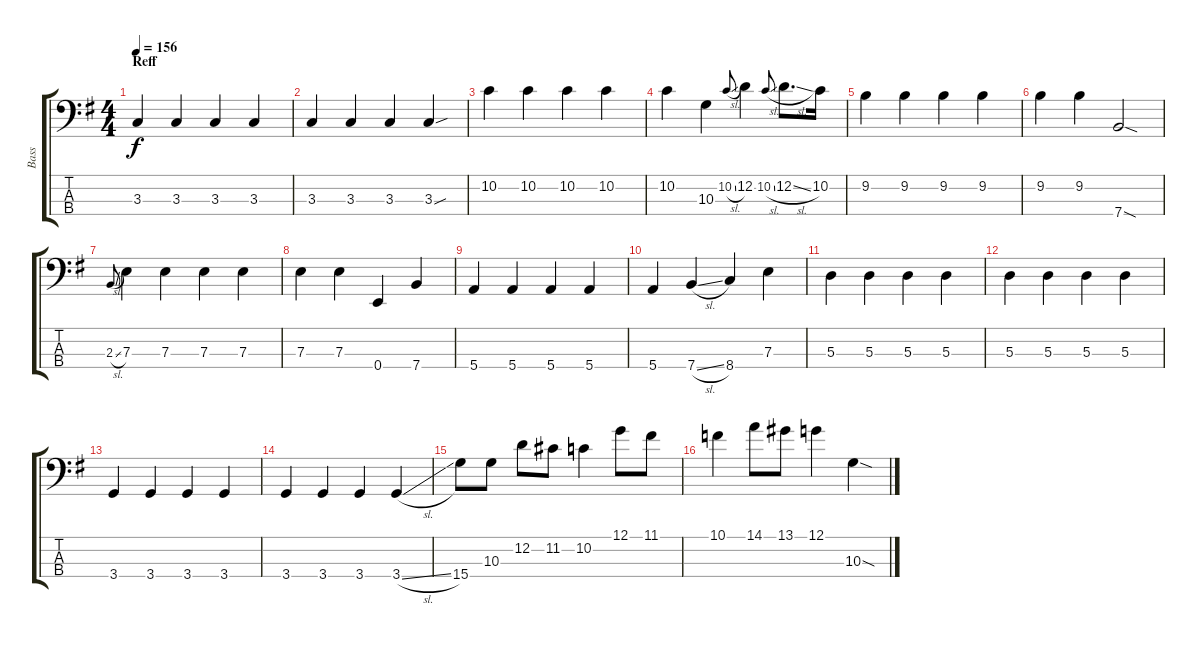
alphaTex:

\track ("Bass" "Bass") {instrument electricbassfinger}
\staff {score tabs}
\tuning (G2 D2 A1 E1) {hide}
\ts (4 4)
\section ("" "Reff")
\tempo 156
\clef f4
\ks g
3.3.4{dy f} 3.3.4 3.3.4 3.3.4 |
3.3.4 3.3.4 3.3.4 3.3{sou}.4 |
10.2.4 10.2.4 10.2.4 10.2.4 |
10.2.4 10.3.4 10.2{sl}.8{gr onbeat} 12.2.4 10.2{sl}.8{gr onbeat} 12.2{sl}.8{d} 10.2.16 |
9.2.4 9.2.4 9.2.4 9.2.4 |
9.2.4 9.2.4 7.4{sod}.2 |
2.3{sl}.8{gr onbeat} 7.3.4 7.3.4 7.3.4 7.3.4 |
7.3.4 7.3.4 0.4.4 7.4.4 |
5.4.4 5.4.4 5.4.4 5.4.4 |
5.4.4 7.4{sl}.4 8.4.4 7.3.4 |
5.3.4 5.3.4 5.3.4 5.3.4 |
5.3.4 5.3.4 5.3.4 5.3.4 |
3.4.4 3.4.4 3.4.4 3.4.4 |
3.4.4 3.4.4 3.4.4 3.4{sl}.4 |
15.4.8 10.3.8 12.2.8 11.2.8 10.2.4 12.1.8 11.1.8 |
10.1.4 14.1.8 13.1.8 12.1.4 10.3{sod}.4
